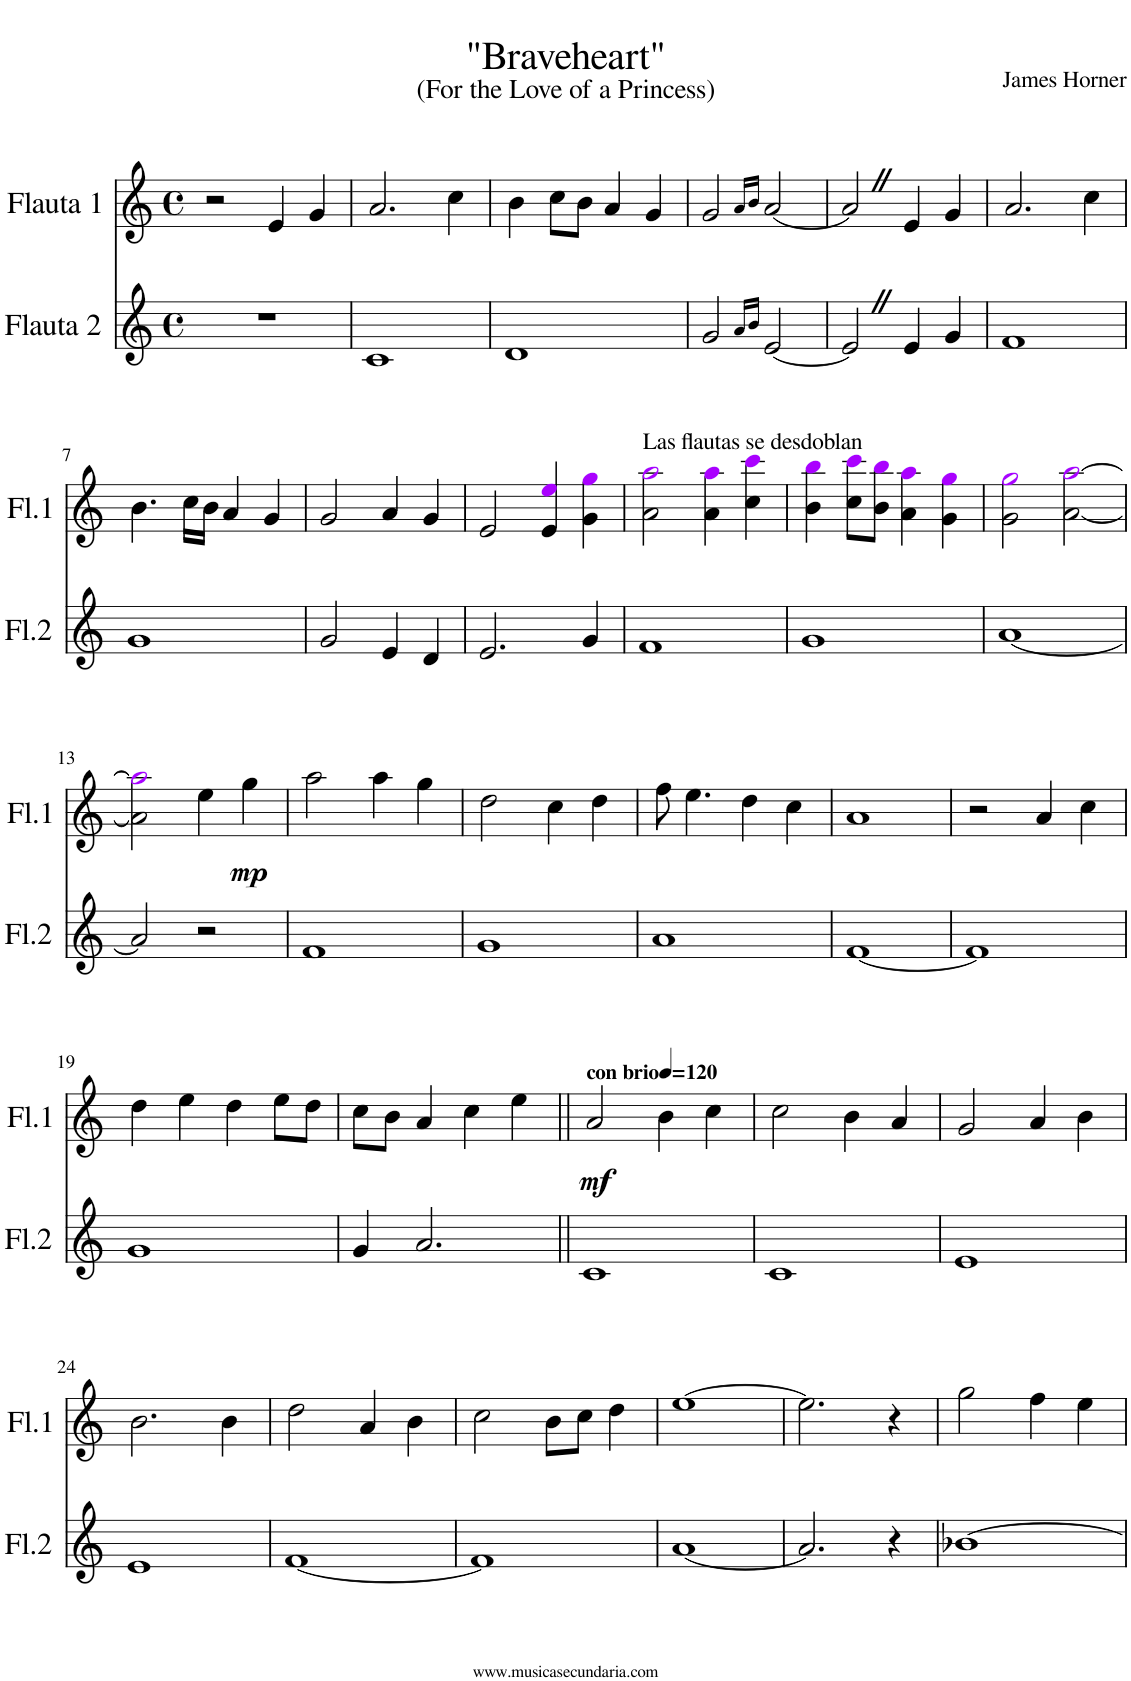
**kern	**kern	**dynam
*part2	*part1	*part1
*staff2	*staff1	*staff1
*I"Flauta 2	*I"Flauta 1	*
*I'Fl.2	*I'Fl.1	*
*clefG2	*clefG2	*
*k[]	*k[]	*
*M4/4	*M4/4	*
*met(c)	*met(c)	*
=1	=1	=1
1r	2r	.
.	4e/	.
.	4g/	.
=2	=2	=2
1c	2.a/	.
.	4cc\	.
=3	=3	=3
1d	4b\	.
.	8cc\L	.
.	8b\J	.
.	4a/	.
.	4g/	.
=4	=4	=4
2g/	2g/	.
16qa/LL	16qa/LL	.
16qb/JJ	16qb/JJ	.
[2e/	[2a/	.
=5	=5	=5
2eZ/]	2aZ/]	.
4e/	4e/	.
4g/	4g/	.
=6	=6	=6
1f	2.a/	.
.	4cc\	.
!!LO:LB:g=z
=7	=7	=7
1g	4.b\	.
.	16cc\LL	.
.	16b\JJ	.
.	4a/	.
.	4g/	.
=8	=8	=8
2g/	2g/	.
4e/	4a/	.
4d/	4g/	.
=9	=9	=9
2.e/	2e/	.
.	4e/ 4eei/	.
4g/	4g\ 4ggi\	.
=10	=10	=10
!	!LO:TX:a:t=Las flautas se desdoblan	!
1f	2a\ 2aai\	.
.	4a\ 4aai\	.
.	4cc\ 4ccci\	.
=11	=11	=11
1g	4b\ 4bbi\	.
.	8cc\ 8ccci\L	.
.	8b\ 8bbi\J	.
.	4a\ 4aai\	.
.	4g\ 4ggi\	.
=12	=12	=12
[1a	2g\ 2ggi\	.
.	[2a\ [2aai\	.
!!LO:LB:g=z
=13	=13	=13
2a/]	2a\] 2aai\]	.
!	!	!LO:DY:b
2r	4ee\	mp
.	4gg\	.
=14	=14	=14
1f	2aa\	.
.	4aa\	.
.	4gg\	.
=15	=15	=15
1g	2dd\	.
.	4cc\	.
.	4dd\	.
=16	=16	=16
1a	8ff\	.
.	4.ee\	.
.	4dd\	.
.	4cc\	.
=17	=17	=17
[1f	1a	.
=18	=18	=18
1f]	2r	.
.	4a/	.
.	4cc\	.
!!LO:LB:g=z
=19	=19	=19
1g	4dd\	.
.	4ee\	.
.	4dd\	.
.	8ee\L	.
.	8dd\J	.
=20	=20	=20
4g/	8cc\L	.
.	8b\J	.
2.a/	4a/	.
.	4cc\	.
.	4ee\	.
=21||	=21||	=21||
*	*MM120	*
!	!LO:TX:a:B:t=con brio	!
!	!	!LO:DY:b
1c	2a/	mf
.	4b\	.
.	4cc\	.
=22	=22	=22
1c	2cc\	.
.	4b\	.
.	4a/	.
=23	=23	=23
1e	2g/	.
.	4a/	.
.	4b\	.
!!LO:LB:g=z
=24	=24	=24
1e	2.b\	.
.	4b\	.
=25	=25	=25
[1f	2dd\	.
.	4a/	.
.	4b\	.
=26	=26	=26
1f]	2cc\	.
.	8b\L	.
.	8cc\J	.
.	4dd\	.
=27	=27	=27
[1a	[1ee	.
=28	=28	=28
2.a/]	2.ee\]	.
4r	4r	.
=29	=29	=29
[1b-X	2gg\	.
.	4ff\	.
.	4ee\	.
=	=	=
*-	*-	*-
